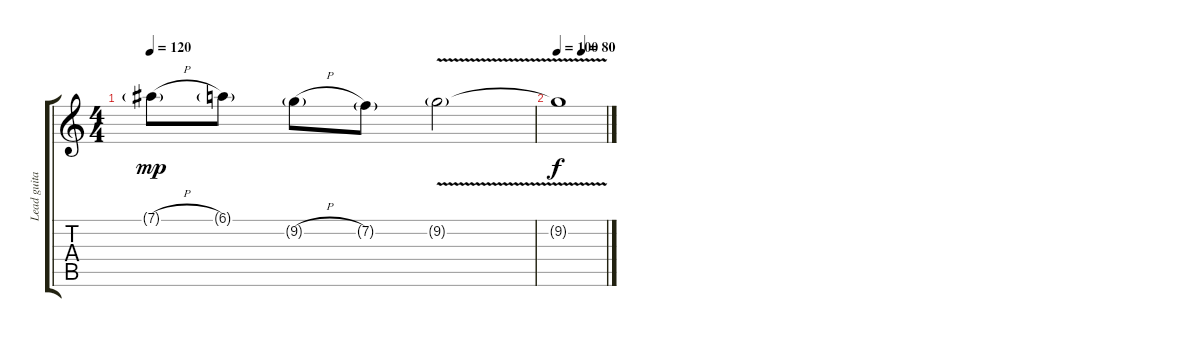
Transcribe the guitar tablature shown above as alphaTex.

\track ("Lead guitar" "Lead guita") {instrument acousticguitarsteel}
\staff {score tabs}
\tuning (Eb4 Bb3 Gb3 Db3 Ab2 Eb2) {hide}
\ts (4 4)
\tempo 120
\clef g2
\ks c
7.1{h g}.8{dy mp} 6.1{g}.8 9.2{h g}.8 7.2{g}.8{volume 0} 9.2{v g}.2 |
\tempo 100
\tempo (80 0.5)
9.2{t}.1{dy f}
